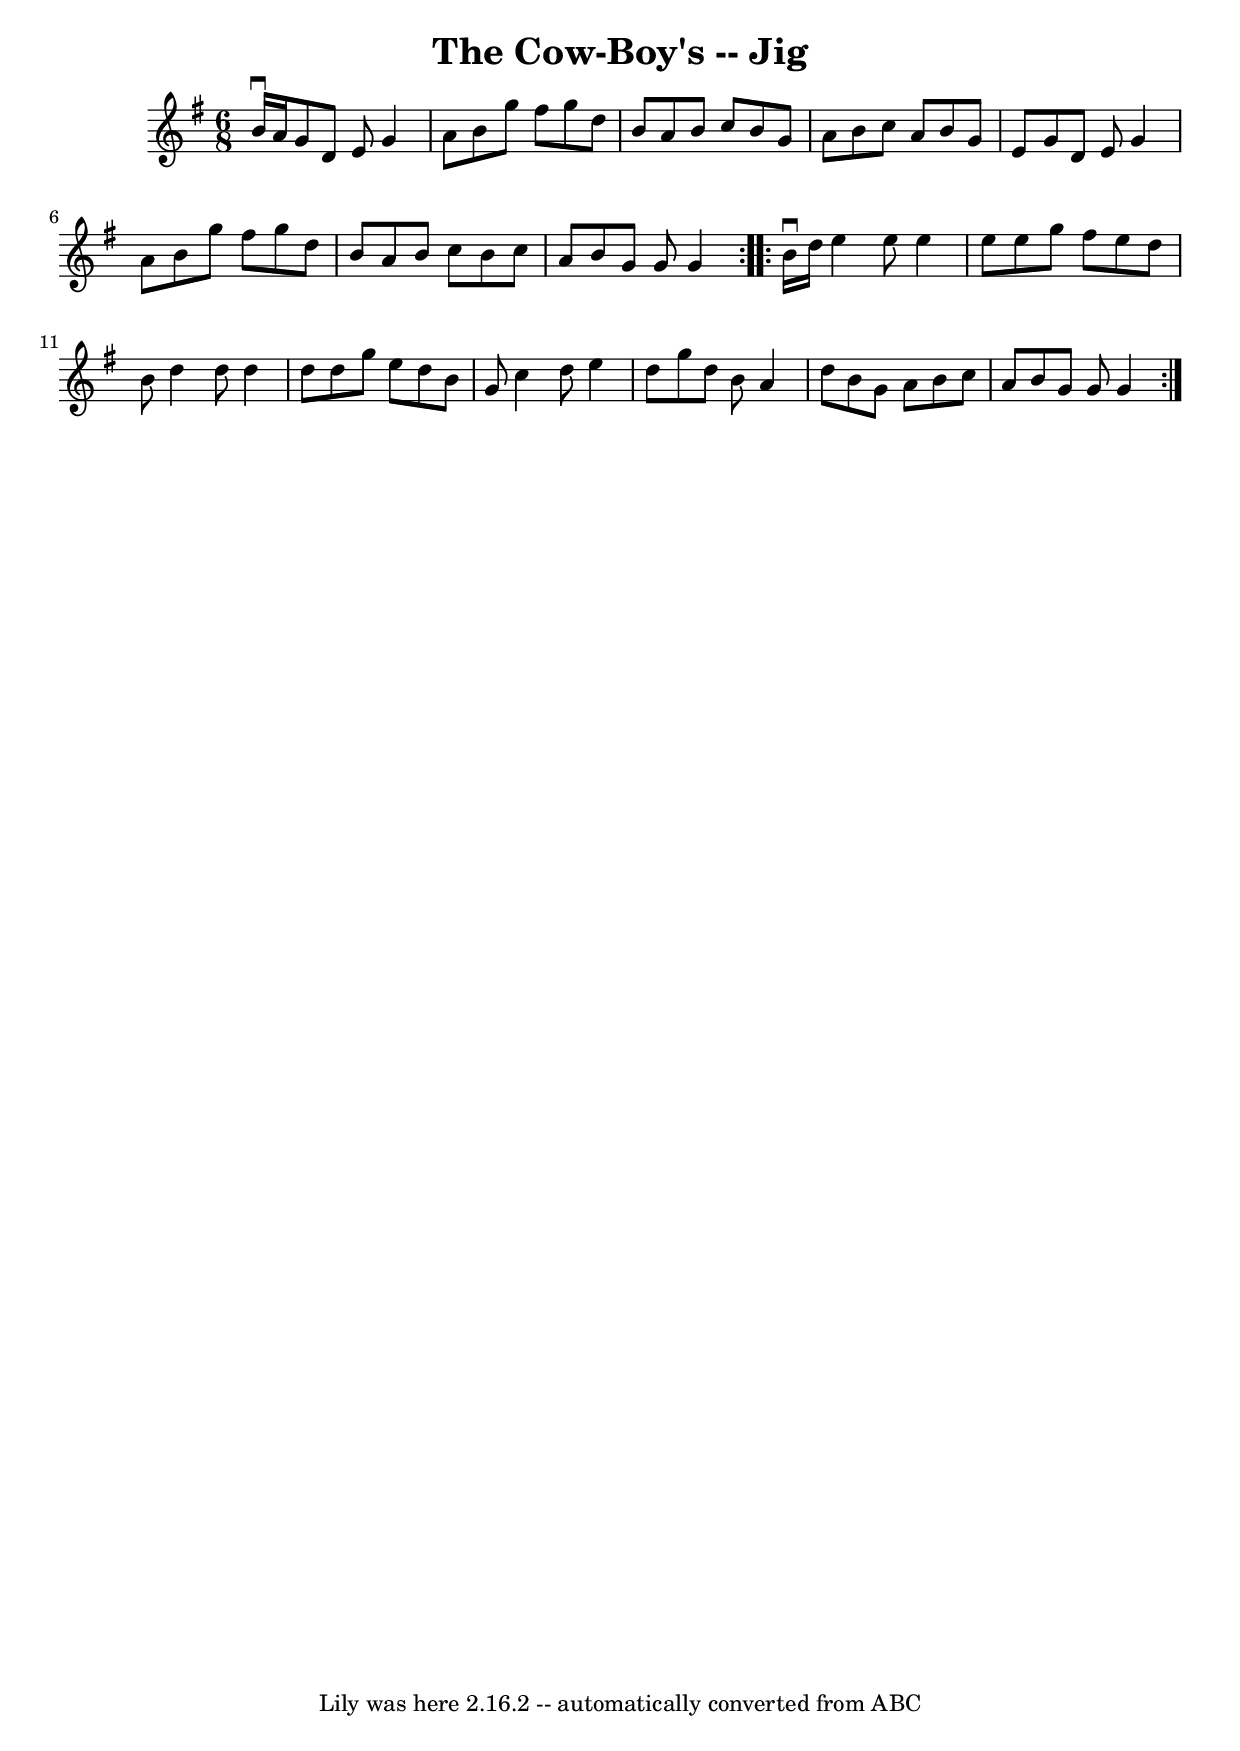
\version "2.16.2"
\include "Mammoth.ily"
\header {
  %% book = "Ryan's Mammoth Collection"
 crossRefNumber = "1"
 footnotes = "\\\\84 427"
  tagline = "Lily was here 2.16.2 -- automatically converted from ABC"
  title = "The Cow-Boy's -- Jig"

}
voicedefault =  {



  \repeat volta 2 {

    \time 6/8 
    \key g \major b'16^\downbow a'16   |
 g'8 d'8 e'8 g'4 a'8     |
 b'8 g''8 fis''8 g''8 d''8 b'8     |
 a'8 b'8 c''8 b'8 g'8 a'8    |
 b'8 c''8 a'8 b'8 g'8 e'8     |
 g'8 d'8 e'8 g'4 a'8     |
 b'8 g''8 fis''8 g''8 d''8 b'8    |
 a'8 b'8 c''8 b'8 c''8 a'8     |
 b'8 g'8 g'8 g'4  
  }     

  \repeat volta 2 { b'16^\downbow d''16   |
 e''4 e''8 e''4 e''8     |
 e''8 g''8 fis''8 e''8 d''8 b'8    |
 d''4 d''8 d''4 d''8     |
 d''8 g''8 e''8 d''8 b'8 g'8     |
 c''4 d''8 e''4 d''8    |
 g''8 d''8 b'8 a'4 d''8     |
 b'8 g'8 a'8 b'8 c''8 a'8     |
 b'8 g'8 g'8 g'4  
  }   

}

\score{
  <<

    \context Staff="default"
    {
      \voicedefault 
      
    }

  >>
  \layout {
    
  }
  \midi {
  }

}
